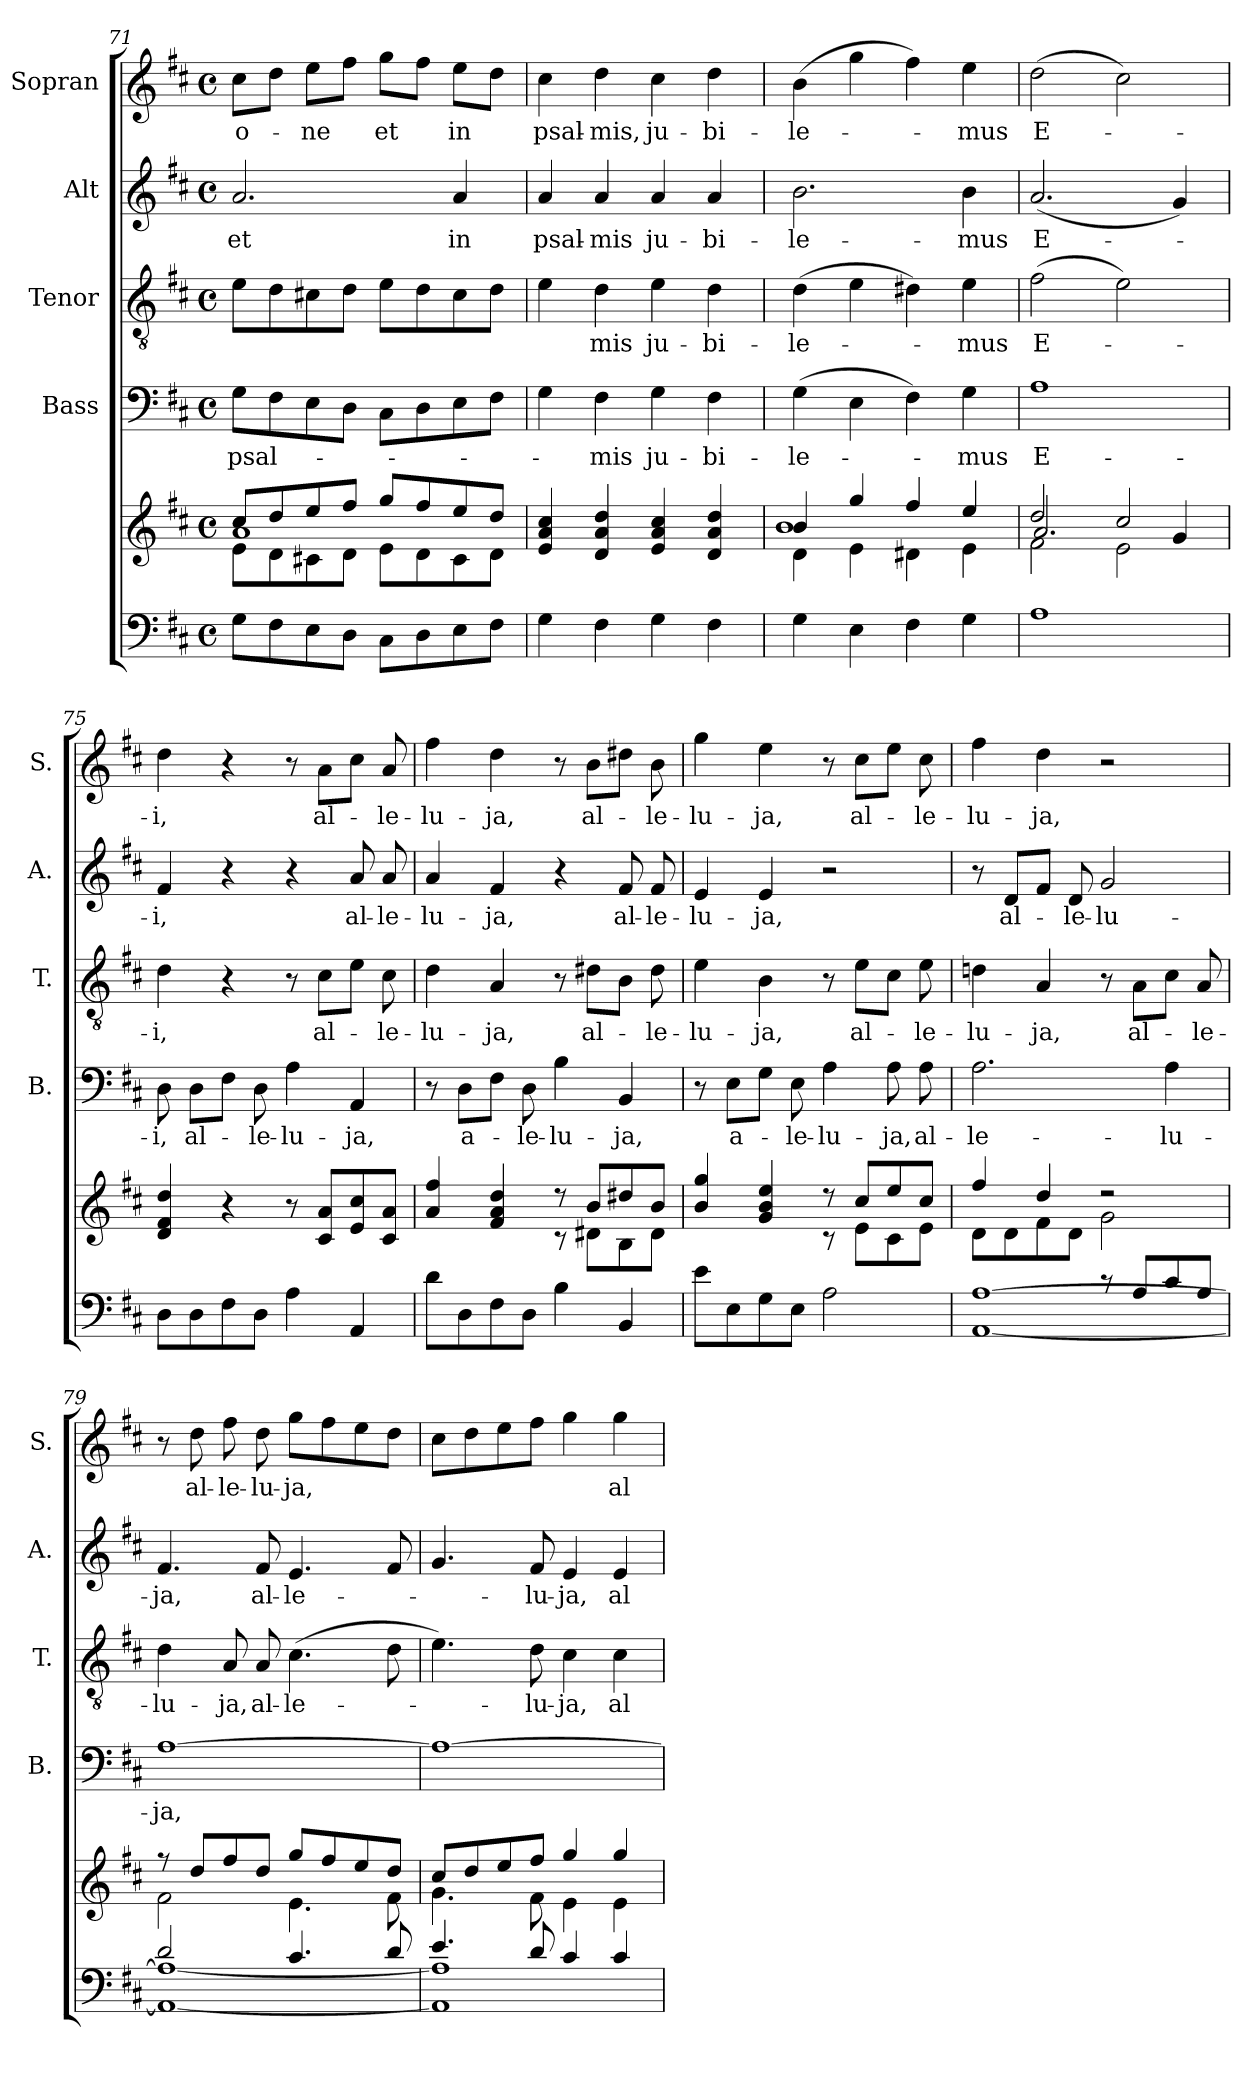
**kern	**kern	**kern	**text	**kern	**text	**kern	**text	**kern	**text
*part5	*part5	*part4	*part4	*part3	*part3	*part2	*part2	*part1	*part1
*staff6	*staff5	*staff4	*staff4	*staff3	*staff3	*staff2	*staff2	*staff1	*staff1
*	*	*I"Bass	*	*I"Tenor	*	*I"Alt	*	*I"Sopran	*
*	*	*I'B.	*	*I'T.	*	*I'A.	*	*I'S.	*
*clefF4	*clefG2	*clefF4	*	*clefGv2	*	*clefG2	*	*clefG2	*
*k[f#c#]	*k[f#c#]	*k[f#c#]	*	*k[f#c#]	*	*k[f#c#]	*	*k[f#c#]	*
*D:	*D:	*D:	*	*D:	*	*D:	*	*D:	*
*M4/4	*M4/4	*M4/4	*	*M4/4	*	*M4/4	*	*M4/4	*
*met(c)	*met(c)	*met(c)	*	*met(c)	*	*met(c)	*	*met(c)	*
=71	=71	=71	=71	=71	=71	=71	=71	=71	=71
*	*^	*	*	*	*	*	*	*	*
*	*	*^	*	*	*	*	*	*	*	*
!	!	!	!	!	!LO:LY:b	!	!	!	!LO:LY:b	!	!LO:LY:b
8G\L	8cc#/L	8e\L	1a	8G\L	psal-	8e\L	.	2.a/	et	8cc#\L	-o-
8F#\	8dd/	8d\	.	8F#\	.	8d\	.	.	.	8dd\J	.
!	!	!	!	!	!	!	!	!	!	!	!LO:LY:b
8E\	8ee/	8c#X\	.	8E\	.	8c#X\	.	.	.	8ee\L	-ne
8D\J	8ff#/J	8d\J	.	8D\J	.	8d\J	.	.	.	8ff#\J	.
!	!	!	!	!	!	!	!	!	!	!	!LO:LY:b
8C#\L	8gg/L	8e\L	.	8C#\L	.	8e\L	.	.	.	8gg\L	et
8D\	8ff#/	8d\	.	8D\	.	8d\	.	.	.	8ff#\J	.
!	!	!	!	!	!	!	!	!	!LO:LY:b	!	!LO:LY:b
8E\	8ee/	8c#\	.	8E\	.	8c#\	.	4a/	in	8ee\L	in
8F#\J	8dd/J	8d\J	.	8F#\J	.	8d\J	.	.	.	8dd\J	.
*	*	*v	*v	*	*	*	*	*	*	*	*
=72	=72	=72	=72	=72	=72	=72	=72	=72	=72	=72
!	!	!	!	!	!	!	!	!LO:LY:b	!	!LO:LY:b
*	*v	*v	*	*	*	*	*	*	*	*
4G\	4e/ 4a/ 4cc#/	4G\	.	4e\	.	4a/	psal-	4cc#\	psal-
!	!	!	!LO:LY:b	!	!LO:LY:b	!	!LO:LY:b	!	!LO:LY:b
4F#\	4d/ 4a/ 4dd/	4F#\	-mis	4d\	-mis	4a/	-mis	4dd\	-mis,
!	!	!	!LO:LY:b	!	!LO:LY:b	!	!LO:LY:b	!	!LO:LY:b
4G\	4e/ 4a/ 4cc#/	4G\	ju-	4e\	ju-	4a/	ju-	4cc#\	ju-
!	!	!	!LO:LY:b	!	!LO:LY:b	!	!LO:LY:b	!	!LO:LY:b
4F#\	4d/ 4a/ 4dd/	4F#\	-bi-	4d\	-bi-	4a/	-bi-	4dd\	-bi-
=73	=73	=73	=73	=73	=73	=73	=73	=73	=73
*	*^	*	*	*	*	*	*	*	*
*	*	*^	*	*	*	*	*	*	*	*
!	!	!	!	!	!LO:LY:b	!	!LO:LY:b	!	!LO:LY:b	!	!LO:LY:b
4G\	4b/	4d\	1b	(>4G\	-le-	(>4d\	-le-	2.b\	-le-	(>4b\	-le-
4E\	4gg/	4e\	.	4E\	.	4e\	.	.	.	4gg\	.
4F#\	4ff#/	4d#X\	.	4F#\)	.	4d#X\)	.	.	.	4ff#\)	.
!	!	!	!	!	!LO:LY:b	!	!LO:LY:b	!	!LO:LY:b	!	!LO:LY:b
4G\	4ee/	4e\	.	4G\	-mus	4e\	-mus	4b\	-mus	4ee\	-mus
=74	=74	=74	=74	=74	=74	=74	=74	=74	=74	=74	=74
!	!	!	!	!	!LO:LY:b	!	!LO:LY:b	!	!LO:LY:b	!	!LO:LY:b
1A	2dd/	2f#\	2.a/	1A	E-	(>2f#\	E-	(<2.a/	E-	(>2dd\	E-
.	2cc#/	2e\	.	.	.	2e\)	.	.	.	2cc#\)	.
.	.	.	4g/	.	.	.	.	4g/)	.	.	.
!!LO:PB:g=z
=75	=75	=75	=75	=75	=75	=75	=75	=75	=75	=75	=75
!	!	!	!	!	!LO:LY:b	!	!LO:LY:b	!	!LO:LY:b	!	!LO:LY:b
*	*v	*v	*v	*	*	*	*	*	*	*	*
8D\L	4d/ 4f#/ 4dd/	8D\	-i,	4d\	-i,	4f#/	-i,	4dd\	-i,
!	!	!	!LO:LY:b	!	!	!	!	!	!
8D\	.	8D\L	al-	.	.	.	.	.	.
8F#\	4r	8F#\J	.	4r	.	4r	.	4r	.
!	!	!	!LO:LY:b	!	!	!	!	!	!
8D\J	.	8D\	-le-	.	.	.	.	.	.
!	!	!	!LO:LY:b	!	!	!	!	!	!
4A\	8r	4A\	-lu-	8r	.	4r	.	8r	.
!	!	!	!	!	!LO:LY:b	!	!	!	!LO:LY:b
.	8c#/ 8a/L	.	.	8c#\L	al-	.	.	8a\L	al-
!	!	!	!LO:LY:b	!	!	!	!LO:LY:b	!	!
4AA/	8e/ 8cc#/	4AA/	-ja,	8e\J	.	8a/	al-	8cc#\J	.
!	!	!	!	!	!LO:LY:b	!	!LO:LY:b	!	!LO:LY:b
.	8c#/ 8a/J	.	.	8c#\	-le-	8a/	-le-	8a/	-le-
=76	=76	=76	=76	=76	=76	=76	=76	=76	=76
*	*^	*	*	*	*	*	*	*	*
!	!	!	!	!	!	!LO:LY:b	!	!LO:LY:b	!	!LO:LY:b
8d\L	4a/ 4ff#/	2ryy	8r	.	4d\	-lu-	4a/	-lu-	4ff#\	-lu-
!	!	!	!	!LO:LY:b	!	!	!	!	!	!
8D\	.	.	8D\L	a-	.	.	.	.	.	.
!	!	!	!	!	!	!LO:LY:b	!	!LO:LY:b	!	!LO:LY:b
8F#\	4f#/ 4a/ 4dd/	.	8F#\J	.	4A/	-ja,	4f#/	-ja,	4dd\	-ja,
!	!	!	!	!LO:LY:b	!	!	!	!	!	!
8D\J	.	.	8D\	-le-	.	.	.	.	.	.
!	!	!	!	!LO:LY:b	!	!	!	!	!	!
4B\	8r	8r	4B\	-lu-	8r	.	4r	.	8r	.
!	!	!	!	!	!	!LO:LY:b	!	!	!	!LO:LY:b
.	8b/L	8d#X\L	.	.	8d#X\L	al-	.	.	8b\L	al-
!	!	!	!	!LO:LY:b	!	!	!	!LO:LY:b	!	!
4BB/	8dd#X/	8B\	4BB/	-ja,	8B\J	.	8f#/	al-	8dd#X\J	.
!	!	!	!	!	!	!LO:LY:b	!	!LO:LY:b	!	!LO:LY:b
.	8b/J	8d#\J	.	.	8d#\	-le-	8f#/	-le-	8b\	-le-
=77	=77	=77	=77	=77	=77	=77	=77	=77	=77	=77
!	!	!	!	!	!	!LO:LY:b	!	!LO:LY:b	!	!LO:LY:b
8e\L	4b/ 4gg/	2ryy	8r	.	4e\	-lu-	4e/	-lu-	4gg\	-lu-
!	!	!	!	!LO:LY:b	!	!	!	!	!	!
8E\	.	.	8E\L	a-	.	.	.	.	.	.
!	!	!	!	!	!	!LO:LY:b	!	!LO:LY:b	!	!LO:LY:b
8G\	4g/ 4b/ 4ee/	.	8G\J	.	4B\	-ja,	4e/	-ja,	4ee\	-ja,
!	!	!	!	!LO:LY:b	!	!	!	!	!	!
8E\J	.	.	8E\	-le-	.	.	.	.	.	.
!	!	!	!	!LO:LY:b	!	!	!	!	!	!
2A\	8r	8r	4A\	-lu-	8r	.	2r	.	8r	.
!	!	!	!	!	!	!LO:LY:b	!	!	!	!LO:LY:b
.	8cc#/L	8e\L	.	.	8e\L	al-	.	.	8cc#\L	al-
!	!	!	!	!LO:LY:b	!	!	!	!	!	!
.	8ee/	8c#\	8A\	-ja,	8c#\J	.	.	.	8ee\J	.
!	!	!	!	!LO:LY:b	!	!LO:LY:b	!	!	!	!LO:LY:b
.	8cc#/J	8e\J	8A\	al-	8e\	-le-	.	.	8cc#\	-le-
=78	=78	=78	=78	=78	=78	=78	=78	=78	=78	=78
*^	*	*	*	*	*	*	*	*	*	*
!	!	!	!	!	!LO:LY:b	!	!LO:LY:b	!	!	!	!LO:LY:b
2ryy	[<1AA [<1A	4ff#/	8d\L	2.A\	-le-	4dn\	-lu-	8r	.	4ff#\	-lu-
!	!	!	!	!	!	!	!	!	!LO:LY:b	!	!
.	.	.	8d\	.	.	.	.	8d/L	al-	.	.
!	!	!	!	!	!	!	!LO:LY:b	!	!	!	!LO:LY:b
.	.	4dd/	8f#\	.	.	4A/	-ja,	8f#/J	.	4dd\	-ja,
!	!	!	!	!	!	!	!	!	!LO:LY:b	!	!
.	.	.	8d\J	.	.	.	.	8d/	-le-	.	.
!	!	!	!	!	!	!	!	!	!LO:LY:b	!	!
8rc	.	2rdd	2g\	.	.	8r	.	2g/	-lu-	2r	.
!	!	!	!	!	!	!	!LO:LY:b	!	!	!	!
8A/L	.	.	.	.	.	8A\L	al-	.	.	.	.
!	!	!	!	!	!LO:LY:b	!	!	!	!	!	!
8c#/	.	.	.	4A\	-lu-	8c#\J	.	.	.	.	.
!	!	!	!	!	!	!	!LO:LY:b	!	!	!	!
8A/J	.	.	.	.	.	8A/	-le-	.	.	.	.
=79	=79	=79	=79	=79	=79	=79	=79	=79	=79	=79	=79
!	!	!	!	!	!LO:LY:b	!	!LO:LY:b	!	!LO:LY:b	!	!
2d/	1AA_ 1A_	8ree	2f#\	[1A	-ja,	4d\	-lu-	4.f#/	-ja,	8r	.
!	!	!	!	!	!	!	!	!	!	!	!LO:LY:b
.	.	8dd/L	.	.	.	.	.	.	.	8dd\	al-
!	!	!	!	!	!	!	!LO:LY:b	!	!	!	!LO:LY:b
.	.	8ff#/	.	.	.	8A/	-ja,	.	.	8ff#\	-le-
!	!	!	!	!	!	!	!LO:LY:b	!	!LO:LY:b	!	!LO:LY:b
.	.	8dd/J	.	.	.	8A/	al-	8f#/	al-	8dd\	-lu-
!	!	!	!	!	!	!	!LO:LY:b	!	!LO:LY:b	!	!LO:LY:b
4.c#/	.	8gg/L	4.e\	.	.	(>4.c#\	-le-	4.e/	-le-	8gg\L	-ja,
.	.	8ff#/	.	.	.	.	.	.	.	8ff#\	.
.	.	8ee/	.	.	.	.	.	.	.	8ee\	.
8d/	.	8dd/J	8f#\	.	.	8d\	.	8f#/	.	8dd\J	.
!!LO:LB:g=z
=80	=80	=80	=80	=80	=80	=80	=80	=80	=80	=80	=80
4.e/	1AA] 1A]	8cc#/L	4.g\	1A_	.	4.e\)	.	4.g/	.	8cc#\L	.
.	.	8dd/	.	.	.	.	.	.	.	8dd\	.
.	.	8ee/	.	.	.	.	.	.	.	8ee\	.
!	!	!	!	!	!	!	!LO:LY:b	!	!LO:LY:b	!	!
8d/	.	8ff#/J	8f#\	.	.	8d\	-lu-	8f#/	-lu-	8ff#\J	.
!	!	!	!	!	!	!	!LO:LY:b	!	!LO:LY:b	!	!
4c#/	.	4gg/	4e\	.	.	4c#\	-ja,	4e/	-ja,	4gg\	.
!	!	!	!	!	!	!	!LO:LY:b	!	!LO:LY:b	!	!LO:LY:b
4c#/	.	4gg/	4e\	.	.	4c#\	al-	4e/	al-	4gg\	al-
*v	*v	*	*	*	*	*	*	*	*	*	*
*	*v	*v	*	*	*	*	*	*	*	*
=	=	=	=	=	=	=	=	=	=
*-	*-	*-	*-	*-	*-	*-	*-	*-	*-
